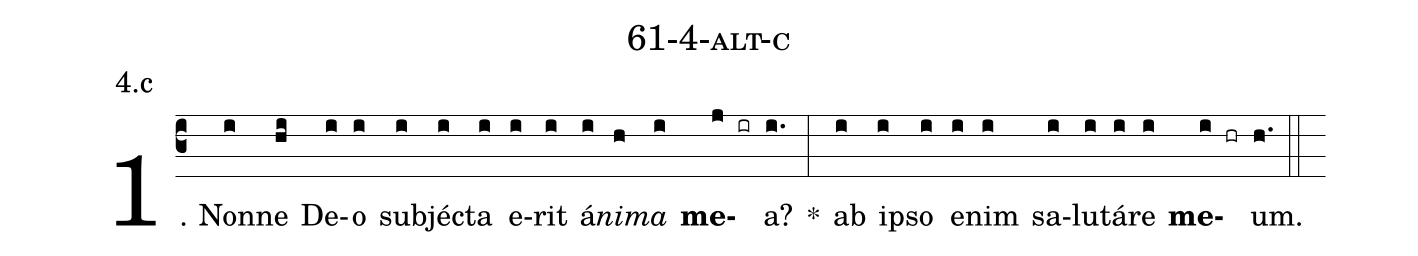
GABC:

name: 61-4-alt-c;
annotation: 4.c;
%%
(c3)1. Non(i)ne(hi) De(i)o(i) sub(i)jéc(i)ta(i) e(i)rit(i) á(i)<i>ni</i>(h)<i>ma</i>(i) <b>me</b>(j ir)a?(i.) *(:) ab(i) ip(i)so(i) e(i)nim(i) sa(i)lu(i)tá(i)re(i) <b>me</b>(i hr)um.(h.) (::)
